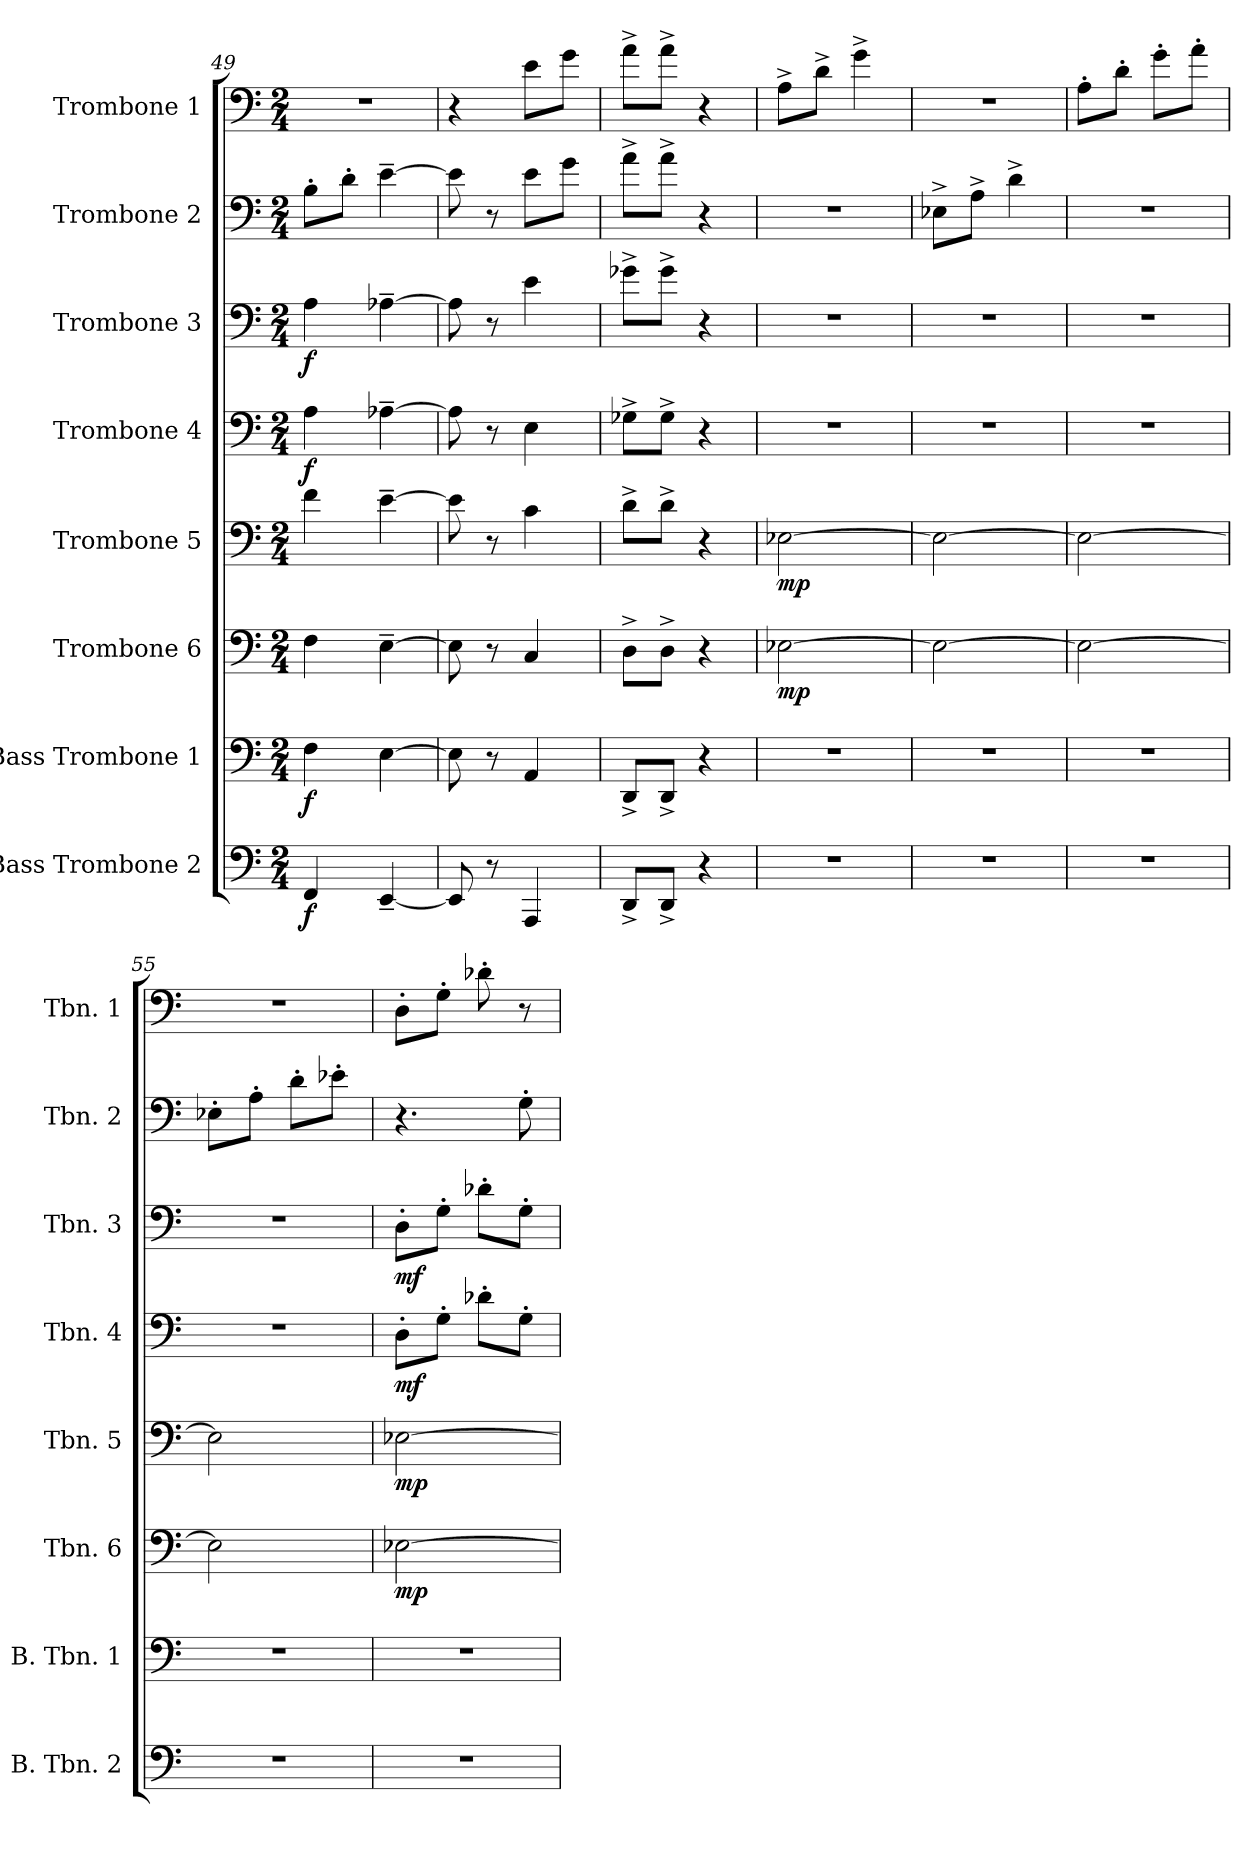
**kern	**dynam	**kern	**dynam	**kern	**dynam	**kern	**dynam	**kern	**dynam	**kern	**dynam	**kern	**kern
*part8	*part8	*part7	*part7	*part6	*part6	*part5	*part5	*part4	*part4	*part3	*part3	*part2	*part1
*staff8	*staff8	*staff7	*staff7	*staff6	*staff6	*staff5	*staff5	*staff4	*staff4	*staff3	*staff3	*staff2	*staff1
*I"Bass Trombone 2	*	*I"Bass Trombone 1	*	*I"Trombone 6	*	*I"Trombone 5	*	*I"Trombone 4	*	*I"Trombone 3	*	*I"Trombone 2	*I"Trombone 1
*I'B. Tbn. 2	*	*I'B. Tbn. 1	*	*I'Tbn. 6	*	*I'Tbn. 5	*	*I'Tbn. 4	*	*I'Tbn. 3	*	*I'Tbn. 2	*I'Tbn. 1
*clefF4	*	*clefF4	*	*clefF4	*	*clefF4	*	*clefF4	*	*clefF4	*	*clefF4	*clefF4
*k[]	*	*k[]	*	*k[]	*	*k[]	*	*k[]	*	*k[]	*	*k[]	*k[]
*M2/4	*	*M2/4	*	*M2/4	*	*M2/4	*	*M2/4	*	*M2/4	*	*M2/4	*M2/4
=49	=49	=49	=49	=49	=49	=49	=49	=49	=49	=49	=49	=49	=49
!	!LO:DY:b	!	!LO:DY:b	!	!	!	!	!	!LO:DY:b	!	!LO:DY:b	!	!
4FF/	f	4F\	f	4F\	.	4f\	.	4A\	f	4A\	f	8B'\L	2r
.	.	.	.	.	.	.	.	.	.	.	.	8d'\J	.
[4EE~/	.	[4E\	.	[4E~\	.	[4e~\	.	[4A-X~\	.	[4A-X~\	.	[4e~\	.
!!LO:PB:g=z
=50	=50	=50	=50	=50	=50	=50	=50	=50	=50	=50	=50	=50	=50
8EE/]	.	8E\]	.	8E\]	.	8e\]	.	8A-\]	.	8A-\]	.	8e\]	4r
8r	.	8r	.	8r	.	8r	.	8r	.	8r	.	8r	.
4AAA/	.	4AA/	.	4C/	.	4c\	.	4E\	.	4e\	.	8e\L	8e\L
.	.	.	.	.	.	.	.	.	.	.	.	8g\J	8g\J
=51	=51	=51	=51	=51	=51	=51	=51	=51	=51	=51	=51	=51	=51
8DD^/L	.	8DD^/L	.	8D^\L	.	8d^\L	.	8G-X^\L	.	8g-X^\L	.	8a^\L	8a^\L
8DD^/J	.	8DD^/J	.	8D^\J	.	8d^\J	.	8G-^\J	.	8g-^\J	.	8a^\J	8a^\J
4r	.	4r	.	4r	.	4r	.	4r	.	4r	.	4r	4r
=52	=52	=52	=52	=52	=52	=52	=52	=52	=52	=52	=52	=52	=52
!	!	!	!	!	!LO:DY:b	!	!LO:DY:b	!	!	!	!	!	!
2r	.	2r	.	[2E-X\	mp	[2E-X\	mp	2r	.	2r	.	2r	8A^\L
.	.	.	.	.	.	.	.	.	.	.	.	.	8d^\J
.	.	.	.	.	.	.	.	.	.	.	.	.	4g^\
=53	=53	=53	=53	=53	=53	=53	=53	=53	=53	=53	=53	=53	=53
2r	.	2r	.	2E-\_	.	2E-\_	.	2r	.	2r	.	8E-X^\L	2r
.	.	.	.	.	.	.	.	.	.	.	.	8A^\J	.
.	.	.	.	.	.	.	.	.	.	.	.	4d^\	.
=54	=54	=54	=54	=54	=54	=54	=54	=54	=54	=54	=54	=54	=54
2r	.	2r	.	2E-\_	.	2E-\_	.	2r	.	2r	.	2r	8A'\L
.	.	.	.	.	.	.	.	.	.	.	.	.	8d'\J
.	.	.	.	.	.	.	.	.	.	.	.	.	8g'\L
.	.	.	.	.	.	.	.	.	.	.	.	.	8a'\J
=55	=55	=55	=55	=55	=55	=55	=55	=55	=55	=55	=55	=55	=55
2r	.	2r	.	2E-\]	.	2E-\]	.	2r	.	2r	.	8E-X'\L	2r
.	.	.	.	.	.	.	.	.	.	.	.	8A'\J	.
.	.	.	.	.	.	.	.	.	.	.	.	8d'\L	.
.	.	.	.	.	.	.	.	.	.	.	.	8e-X'\J	.
=56	=56	=56	=56	=56	=56	=56	=56	=56	=56	=56	=56	=56	=56
!	!	!	!	!	!LO:DY:b	!	!LO:DY:b	!	!LO:DY:b	!	!LO:DY:b	!	!
2r	.	2r	.	[2E-X\	mp	[2E-X\	mp	8D'\L	mf	8D'\L	mf	4.r	8D'\L
.	.	.	.	.	.	.	.	8G'\J	.	8G'\J	.	.	8G'\J
.	.	.	.	.	.	.	.	8d-X'\L	.	8d-X'\L	.	.	8d-X'\
.	.	.	.	.	.	.	.	8G'\J	.	8G'\J	.	8G'\	8r
=	=	=	=	=	=	=	=	=	=	=	=	=	=
*-	*-	*-	*-	*-	*-	*-	*-	*-	*-	*-	*-	*-	*-
